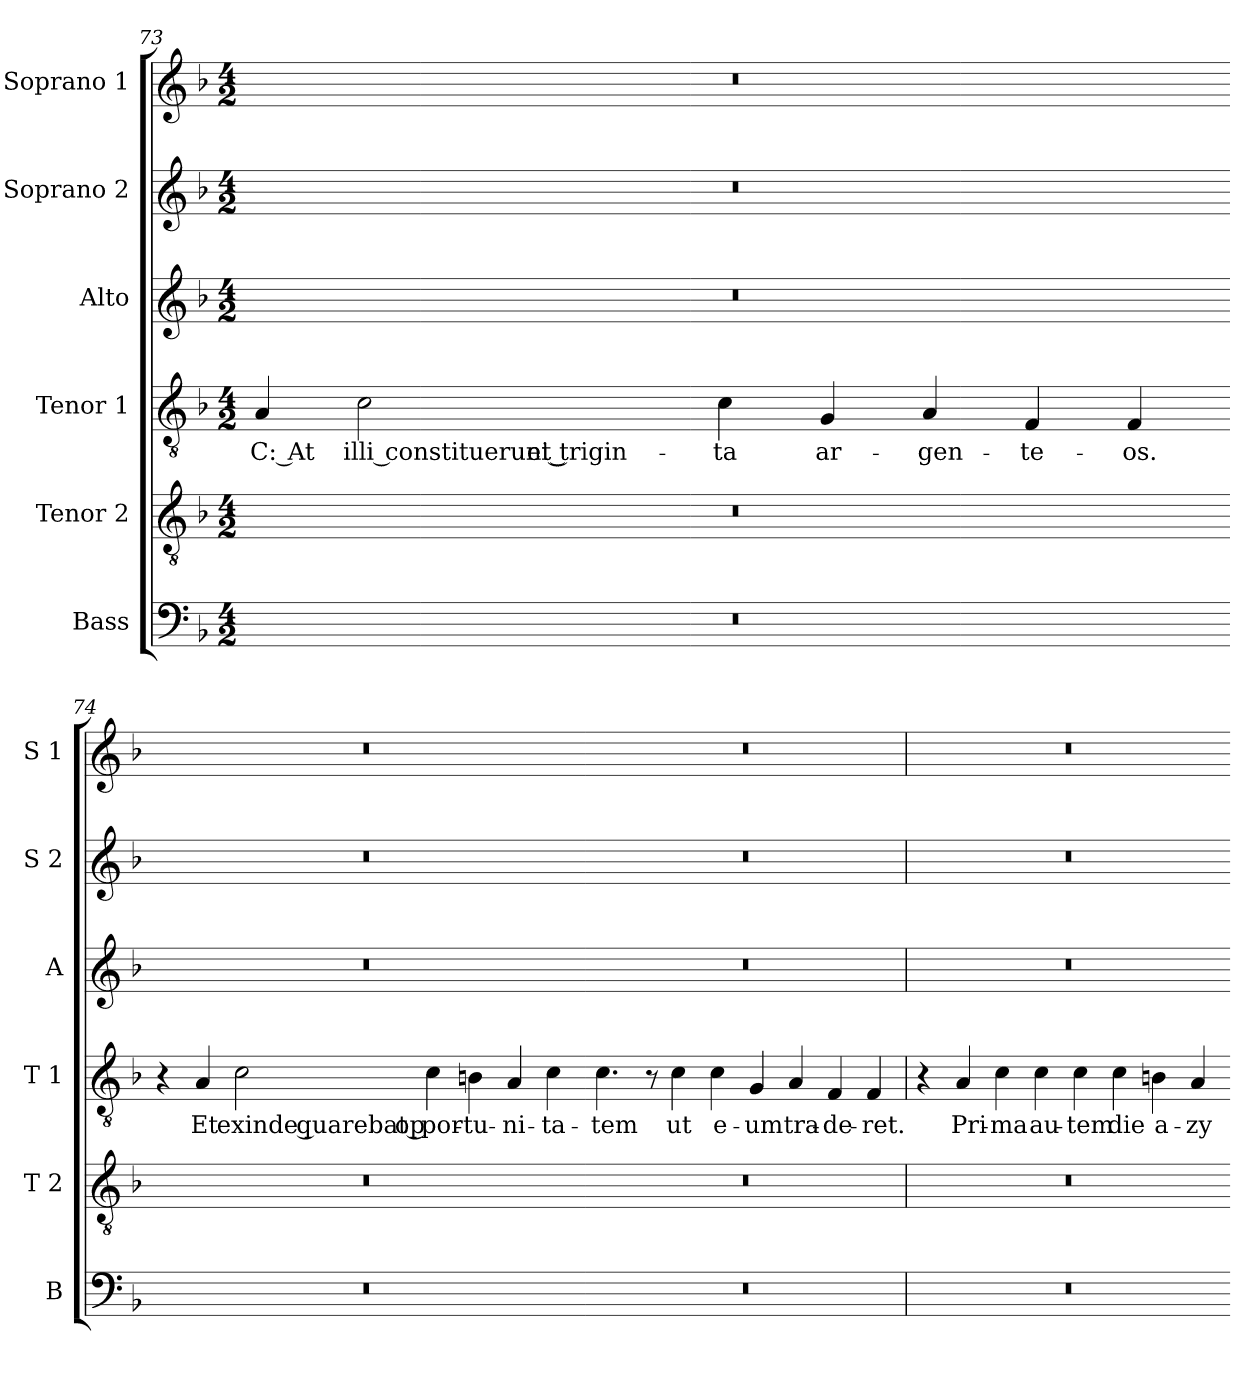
**kern	**kern	**kern	**text	**kern	**kern	**kern
*part6	*part5	*part4	*part4	*part3	*part2	*part1
*staff6	*staff5	*staff4	*staff4	*staff3	*staff2	*staff1
*I"Bass	*I"Tenor 2	*I"Tenor 1	*	*I"Alto	*I"Soprano 2	*I"Soprano 1
*I'B	*I'T 2	*I'T 1	*	*I'A	*I'S 2	*I'S 1
!!LO:LB:g=z
*clefF4	*clefGv2	*clefGv2	*	*clefG2	*clefG2	*clefG2
*k[b-]	*k[b-]	*k[b-]	*	*k[b-]	*k[b-]	*k[b-]
*F:	*F:	*F:	*	*F:	*F:	*F:
*M4/2	*M4/2	*M4/2	*	*M4/2	*M4/2	*M4/2
=73	=73	=73	=73	=73	=73	=73
!	!	!	!LO:LY:b	!	!	!
0r	0r	4A/	C: At	0r	0r	0r
!	!	!	!LO:LY:b	!	!	!
.	.	2c\	illi constituerunt ei trigin-	.	.	.
!	!	!	!LO:LY:b	!	!	!
.	.	4c\	-ta	.	.	.
!	!	!	!LO:LY:b	!	!	!
.	.	4G/	ar-	.	.	.
!	!	!	!LO:LY:b	!	!	!
.	.	4A/	-gen-	.	.	.
!	!	!	!LO:LY:b	!	!	!
.	.	4F/	-te-	.	.	.
!	!	!	!LO:LY:b	!	!	!
.	.	4F/	-os.	.	.	.
=74-	=74-	=74-	=74-	=74-	=74-	=74-
0r	0r	4r	.	0r	0r	0r
!	!	!	!LO:LY:b	!	!	!
.	.	4A/	Et	.	.	.
!	!	!	!LO:LY:b	!	!	!
.	.	2c\	exinde quarebat op-	.	.	.
!	!	!	!LO:LY:b	!	!	!
.	.	4c\	-por-	.	.	.
!	!	!	!LO:LY:b	!	!	!
.	.	4Bn\	-tu-	.	.	.
!	!	!	!LO:LY:b	!	!	!
.	.	4A/	-ni-	.	.	.
!	!	!	!LO:LY:b	!	!	!
.	.	4c\	-ta-	.	.	.
=75-	=75-	=75-	=75-	=75-	=75-	=75-
!	!	!	!LO:LY:b	!	!	!
0r	0r	4.c\	-tem	0r	0r	0r
.	.	8r	.	.	.	.
!	!	!	!LO:LY:b	!	!	!
.	.	4c\	ut	.	.	.
!	!	!	!LO:LY:b	!	!	!
.	.	4c\	e-	.	.	.
!	!	!	!LO:LY:b	!	!	!
.	.	4G/	-um	.	.	.
!	!	!	!LO:LY:b	!	!	!
.	.	4A/	tra-	.	.	.
!	!	!	!LO:LY:b	!	!	!
.	.	4F/	-de-	.	.	.
!	!	!	!LO:LY:b	!	!	!
.	.	4F/	-ret.	.	.	.
!!LO:PB:g=z
=76	=76	=76	=76	=76	=76	=76
0r	0r	4r	.	0r	0r	0r
!	!	!	!LO:LY:b	!	!	!
.	.	4A/	Pri-	.	.	.
!	!	!	!LO:LY:b	!	!	!
.	.	4c\	-ma	.	.	.
!	!	!	!LO:LY:b	!	!	!
.	.	4c\	au-	.	.	.
!	!	!	!LO:LY:b	!	!	!
.	.	4c\	-tem	.	.	.
!	!	!	!LO:LY:b	!	!	!
.	.	4c\	die	.	.	.
!	!	!	!LO:LY:b	!	!	!
.	.	4Bn\	a-	.	.	.
!	!	!	!LO:LY:b	!	!	!
.	.	4A/	-zy-	.	.	.
=-	=-	=-	=-	=-	=-	=-
*-	*-	*-	*-	*-	*-	*-
